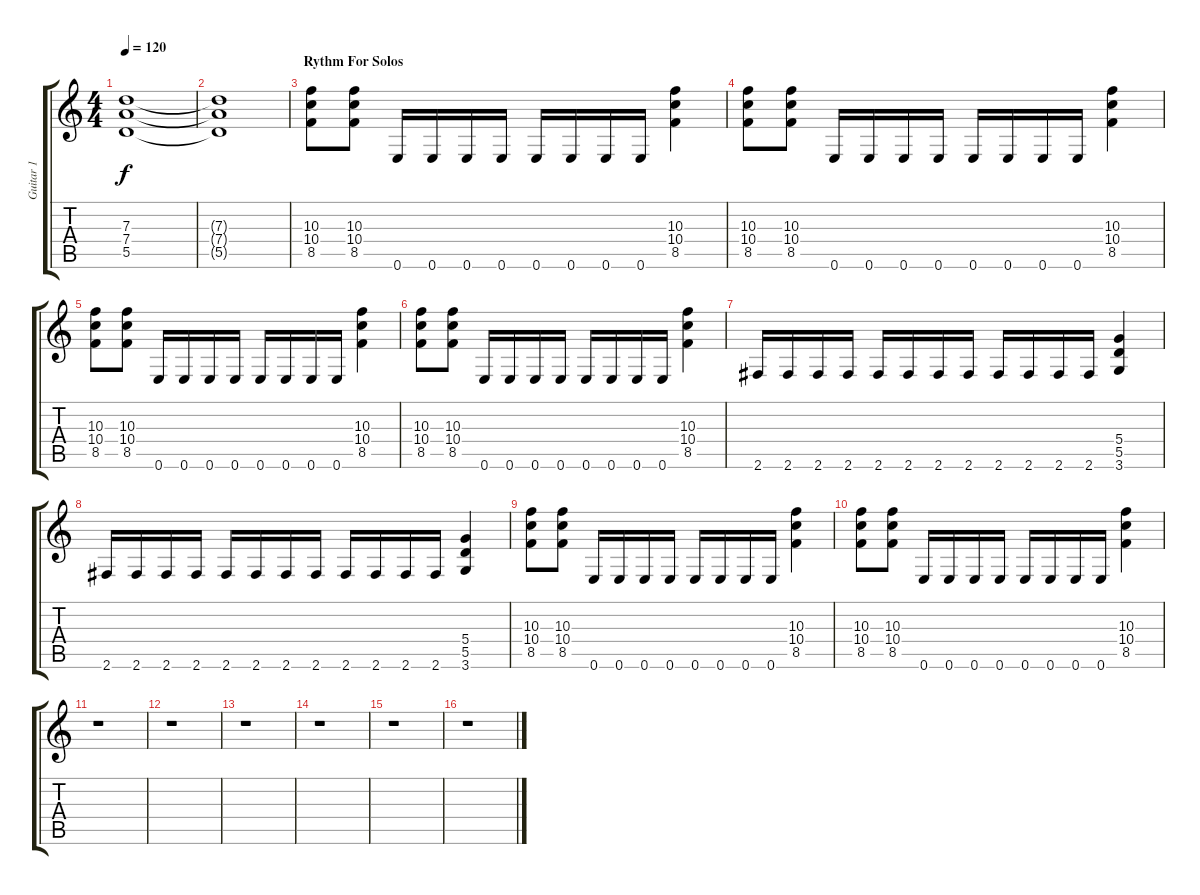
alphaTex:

\track ("Guitar 1" "Guitar 1") {instrument distortionguitar}
\staff {score tabs}
\tuning (E4 B3 G3 D3 A2 E2) {hide}
\ts (4 4)
\tempo 120
\clef g2
\ks c
(7.3 7.4 5.5).1{dy f} |
(7.3{t} 7.4{t} 5.5{t}).1 |
\section ("" "Rythm For Solos")
(10.3 10.4 8.5).8 (10.3 10.4 8.5).8 0.6.16 0.6.16 0.6.16 0.6.16 0.6.16 0.6.16 0.6.16 0.6.16 (10.3 10.4 8.5).4 |
(10.3 10.4 8.5).8 (10.3 10.4 8.5).8 0.6.16 0.6.16 0.6.16 0.6.16 0.6.16 0.6.16 0.6.16 0.6.16 (10.3 10.4 8.5).4 |
(10.3 10.4 8.5).8 (10.3 10.4 8.5).8 0.6.16 0.6.16 0.6.16 0.6.16 0.6.16 0.6.16 0.6.16 0.6.16 (10.3 10.4 8.5).4 |
(10.3 10.4 8.5).8 (10.3 10.4 8.5).8 0.6.16 0.6.16 0.6.16 0.6.16 0.6.16 0.6.16 0.6.16 0.6.16 (10.3 10.4 8.5).4 |
2.6.16 2.6.16 2.6.16 2.6.16 2.6.16 2.6.16 2.6.16 2.6.16 2.6.16 2.6.16 2.6.16 2.6.16 (5.4 5.5 3.6).4 |
2.6.16 2.6.16 2.6.16 2.6.16 2.6.16 2.6.16 2.6.16 2.6.16 2.6.16 2.6.16 2.6.16 2.6.16 (5.4 5.5 3.6).4 |
(10.3 10.4 8.5).8 (10.3 10.4 8.5).8 0.6.16 0.6.16 0.6.16 0.6.16 0.6.16 0.6.16 0.6.16 0.6.16 (10.3 10.4 8.5).4 |
(10.3 10.4 8.5).8 (10.3 10.4 8.5).8 0.6.16 0.6.16 0.6.16 0.6.16 0.6.16 0.6.16 0.6.16 0.6.16 (10.3 10.4 8.5).4 |
r.1 |
r.1 |
r.1 |
r.1 |
r.1 |
r.1
